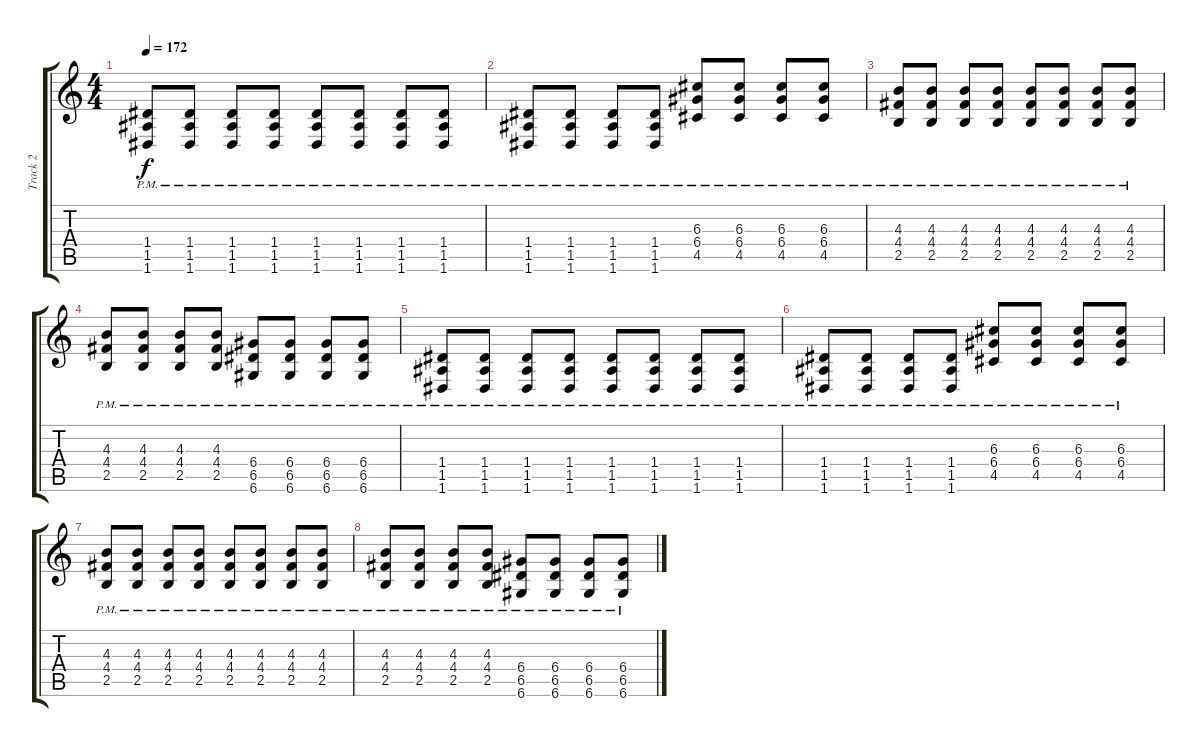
\track ("Track 2" "Track 2") {instrument distortionguitar}
\staff {score tabs}
\tuning (E4 B3 G3 D3 A2 D2) {hide}
\ts (4 4)
\tempo 172
\clef g2
\ks c
(1.4{pm} 1.5{pm} 1.6{pm}).8{dy f} (1.4{pm} 1.5{pm} 1.6{pm}).8 (1.4{pm} 1.5{pm} 1.6{pm}).8 (1.4{pm} 1.5{pm} 1.6{pm}).8 (1.4{pm} 1.5{pm} 1.6{pm}).8 (1.4{pm} 1.5{pm} 1.6{pm}).8 (1.4{pm} 1.5{pm} 1.6{pm}).8 (1.4{pm} 1.5{pm} 1.6{pm}).8 |
(1.4{pm} 1.5{pm} 1.6{pm}).8 (1.4{pm} 1.5{pm} 1.6{pm}).8 (1.4{pm} 1.5{pm} 1.6{pm}).8 (1.4{pm} 1.5{pm} 1.6{pm}).8 (6.3{pm} 6.4{pm} 4.5{pm}).8 (6.3{pm} 6.4{pm} 4.5{pm}).8 (6.3{pm} 6.4{pm} 4.5{pm}).8 (6.3{pm} 6.4{pm} 4.5{pm}).8 |
(4.3{pm} 4.4{pm} 2.5{pm}).8 (4.3{pm} 4.4{pm} 2.5{pm}).8 (4.3{pm} 4.4{pm} 2.5{pm}).8 (4.3{pm} 4.4{pm} 2.5{pm}).8 (4.3{pm} 4.4{pm} 2.5{pm}).8 (4.3{pm} 4.4{pm} 2.5{pm}).8 (4.3{pm} 4.4{pm} 2.5{pm}).8 (4.3{pm} 4.4{pm} 2.5{pm}).8 |
(4.3{pm} 4.4{pm} 2.5{pm}).8 (4.3{pm} 4.4{pm} 2.5{pm}).8 (4.3{pm} 4.4{pm} 2.5{pm}).8 (4.3{pm} 4.4{pm} 2.5{pm}).8 (6.4{pm} 6.5{pm} 6.6{pm}).8 (6.4{pm} 6.5{pm} 6.6{pm}).8 (6.4{pm} 6.5{pm} 6.6{pm}).8 (6.4{pm} 6.5{pm} 6.6{pm}).8 |
(1.4{pm} 1.5{pm} 1.6{pm}).8 (1.4{pm} 1.5{pm} 1.6{pm}).8 (1.4{pm} 1.5{pm} 1.6{pm}).8 (1.4{pm} 1.5{pm} 1.6{pm}).8 (1.4{pm} 1.5{pm} 1.6{pm}).8 (1.4{pm} 1.5{pm} 1.6{pm}).8 (1.4{pm} 1.5{pm} 1.6{pm}).8 (1.4{pm} 1.5{pm} 1.6{pm}).8 |
(1.4{pm} 1.5{pm} 1.6{pm}).8 (1.4{pm} 1.5{pm} 1.6{pm}).8 (1.4{pm} 1.5{pm} 1.6{pm}).8 (1.4{pm} 1.5{pm} 1.6{pm}).8 (6.3{pm} 6.4{pm} 4.5{pm}).8 (6.3{pm} 6.4{pm} 4.5{pm}).8 (6.3{pm} 6.4{pm} 4.5{pm}).8 (6.3{pm} 6.4{pm} 4.5{pm}).8 |
(4.3{pm} 4.4{pm} 2.5{pm}).8 (4.3{pm} 4.4{pm} 2.5{pm}).8 (4.3{pm} 4.4{pm} 2.5{pm}).8 (4.3{pm} 4.4{pm} 2.5{pm}).8 (4.3{pm} 4.4{pm} 2.5{pm}).8 (4.3{pm} 4.4{pm} 2.5{pm}).8 (4.3{pm} 4.4{pm} 2.5{pm}).8 (4.3{pm} 4.4{pm} 2.5{pm}).8 |
(4.3{pm} 4.4{pm} 2.5{pm}).8 (4.3{pm} 4.4{pm} 2.5{pm}).8 (4.3{pm} 4.4{pm} 2.5{pm}).8 (4.3{pm} 4.4{pm} 2.5{pm}).8 (6.4{pm} 6.5{pm} 6.6{pm}).8 (6.4{pm} 6.5{pm} 6.6{pm}).8 (6.4{pm} 6.5{pm} 6.6{pm}).8 (6.4{pm} 6.5{pm} 6.6{pm}).8
